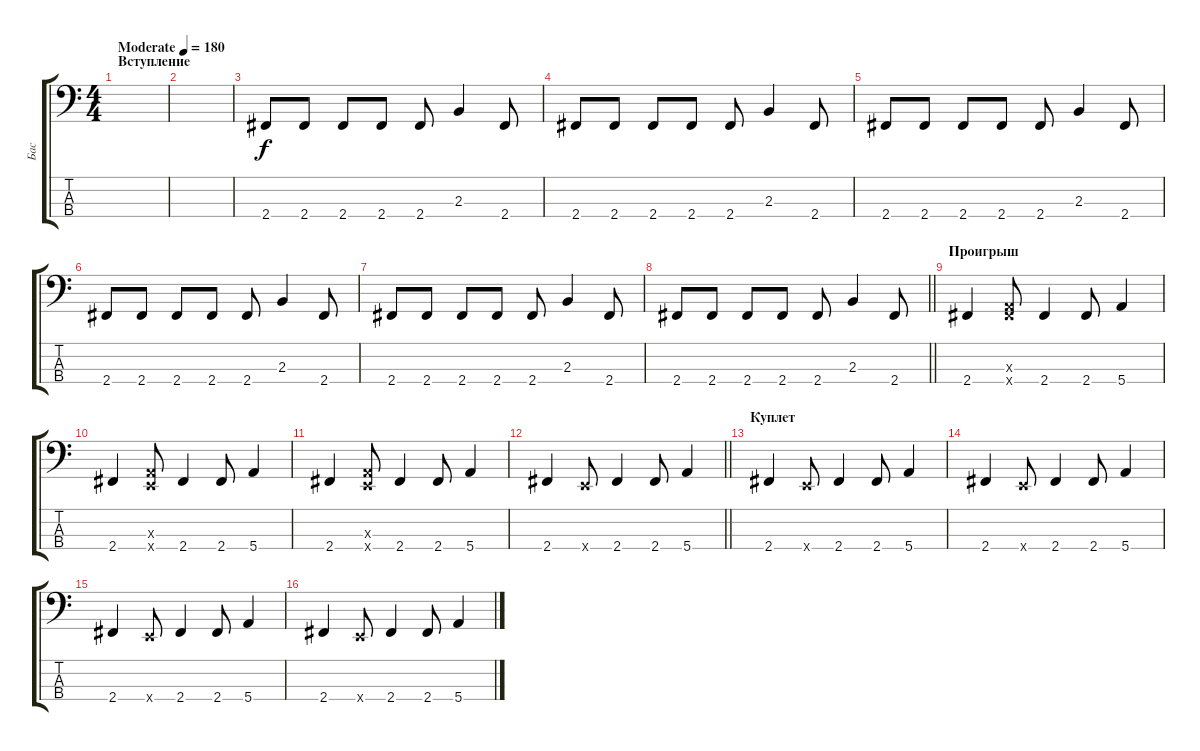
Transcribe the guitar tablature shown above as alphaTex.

\track ("Бас" "Бас") {instrument electricbassfinger}
\staff {score tabs}
\tuning (G2 D2 A1 E1) {hide}
\ts (4 4)
\section ("" "Вступление")
\tempo (180 "Moderate")
\clef f4
\ks c
|
|
2.4.8 2.4.8 2.4.8 2.4.8 2.4.8 2.3.4 2.4.8 |
2.4.8 2.4.8 2.4.8 2.4.8 2.4.8 2.3.4 2.4.8 |
2.4.8 2.4.8 2.4.8 2.4.8 2.4.8 2.3.4 2.4.8 |
2.4.8 2.4.8 2.4.8 2.4.8 2.4.8 2.3.4 2.4.8 |
2.4.8 2.4.8 2.4.8 2.4.8 2.4.8 2.3.4 2.4.8 |
\barLineRight lightlight
2.4.8 2.4.8 2.4.8 2.4.8 2.4.8 2.3.4 2.4.8 |
\section ("" "Проигрыш")
2.4.4 (0.3{x} 2.4{x}).8 2.4.4 2.4.8 5.4.4 |
2.4.4 (0.3{x} 0.4{x}).8 2.4.4 2.4.8 5.4.4 |
2.4.4 (0.3{x} 0.4{x}).8 2.4.4 2.4.8 5.4.4 |
\barLineRight lightlight
2.4.4 0.4{x}.8 2.4.4 2.4.8 5.4.4 |
\section ("" "Куплет")
2.4.4 0.4{x}.8 2.4.4 2.4.8 5.4.4 |
2.4.4 0.4{x}.8 2.4.4 2.4.8 5.4.4 |
2.4.4 0.4{x}.8 2.4.4 2.4.8 5.4.4 |
2.4.4 0.4{x}.8 2.4.4 2.4.8 5.4.4
